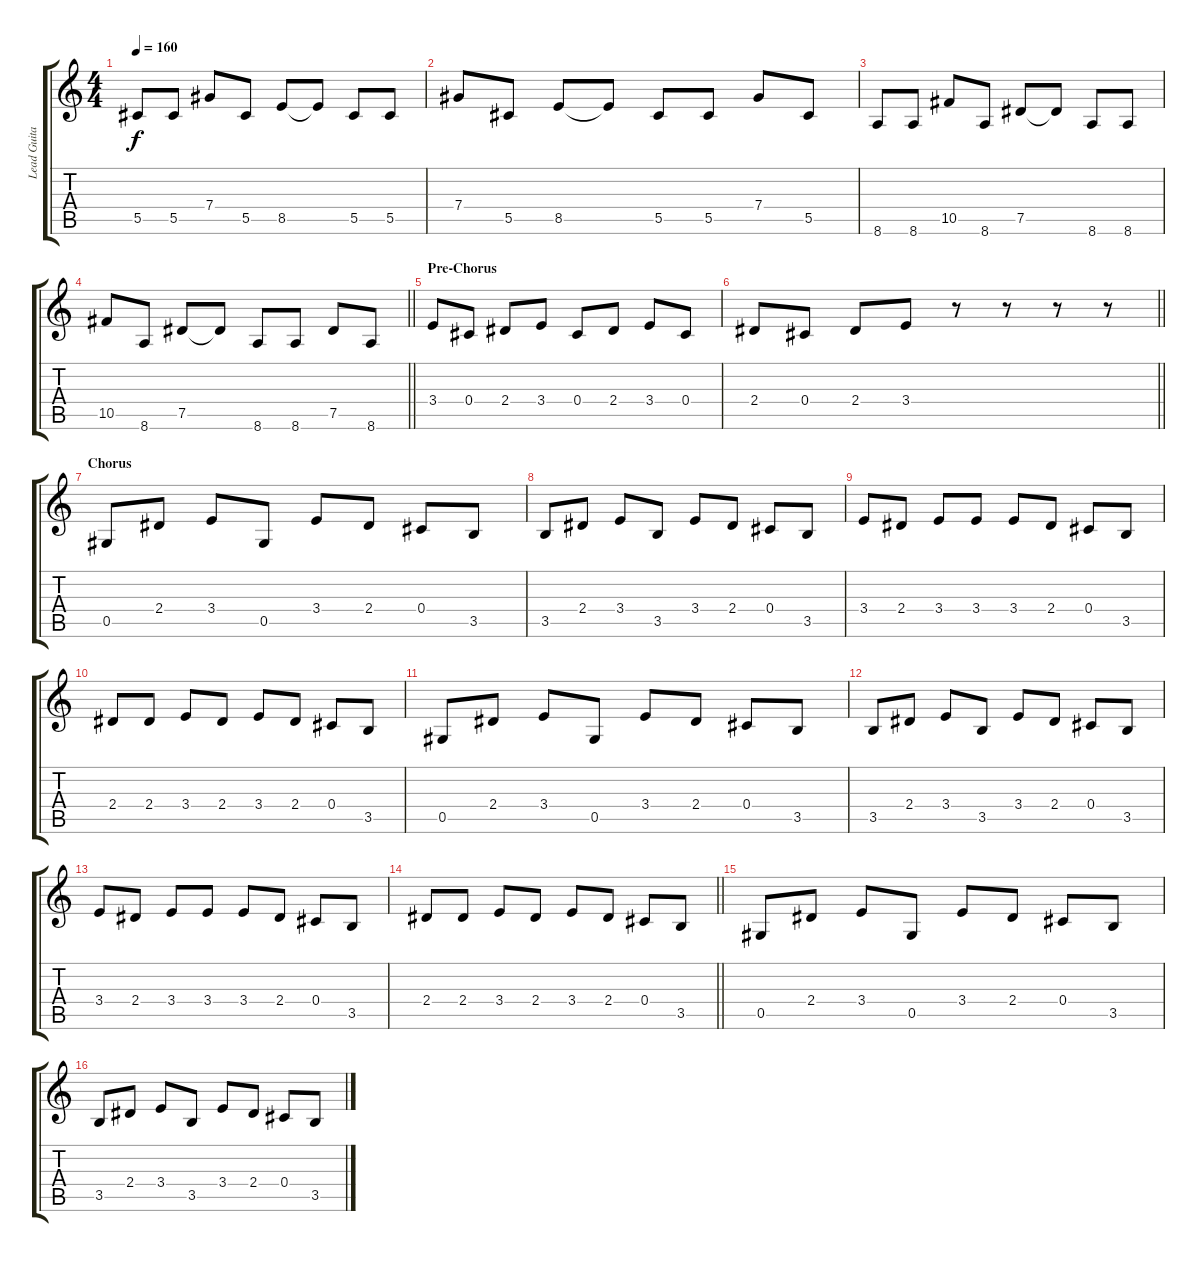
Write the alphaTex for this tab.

\track ("Lead Guitar" "Lead Guita") {instrument distortionguitar}
\staff {score tabs}
\tuning (Eb4 Bb3 Gb3 Db3 Ab2 Db2) {hide}
\ts (4 4)
\tempo 160
\clef g2
\ks c
5.5.8{dy f} 5.5.8 7.4.8 5.5.8 8.5.8 8.5{t}.8 5.5.8 5.5.8 |
7.4.8 5.5.8 8.5.8 8.5{t}.8 5.5.8 5.5.8 7.4.8 5.5.8 |
8.6.8 8.6.8 10.5.8 8.6.8 7.5.8 7.5{t}.8 8.6.8 8.6.8 |
\barLineRight lightlight
10.5.8 8.6.8 7.5.8 7.5{t}.8 8.6.8 8.6.8 7.5.8 8.6.8 |
\section ("" "Pre-Chorus")
3.4.8{volume 10} 0.4.8 2.4.8 3.4.8 0.4.8 2.4.8 3.4.8 0.4.8 |
\barLineRight lightlight
2.4.8 0.4.8 2.4.8 3.4.8 r.8 r.8 r.8 r.8 |
\section ("" "Chorus")
0.5.8 2.4.8 3.4.8 0.5.8 3.4.8 2.4.8 0.4.8 3.5.8 |
3.5.8 2.4.8 3.4.8 3.5.8 3.4.8 2.4.8 0.4.8 3.5.8 |
3.4.8 2.4.8 3.4.8 3.4.8 3.4.8 2.4.8 0.4.8 3.5.8 |
2.4.8 2.4.8 3.4.8 2.4.8 3.4.8 2.4.8 0.4.8 3.5.8 |
0.5.8 2.4.8 3.4.8 0.5.8 3.4.8 2.4.8 0.4.8 3.5.8 |
3.5.8 2.4.8 3.4.8 3.5.8 3.4.8 2.4.8 0.4.8 3.5.8 |
3.4.8 2.4.8 3.4.8 3.4.8 3.4.8 2.4.8 0.4.8 3.5.8 |
\barLineRight lightlight
2.4.8 2.4.8 3.4.8 2.4.8 3.4.8 2.4.8 0.4.8 3.5.8 |
0.5.8 2.4.8 3.4.8 0.5.8 3.4.8 2.4.8 0.4.8 3.5.8 |
3.5.8 2.4.8 3.4.8 3.5.8 3.4.8 2.4.8 0.4.8 3.5.8
